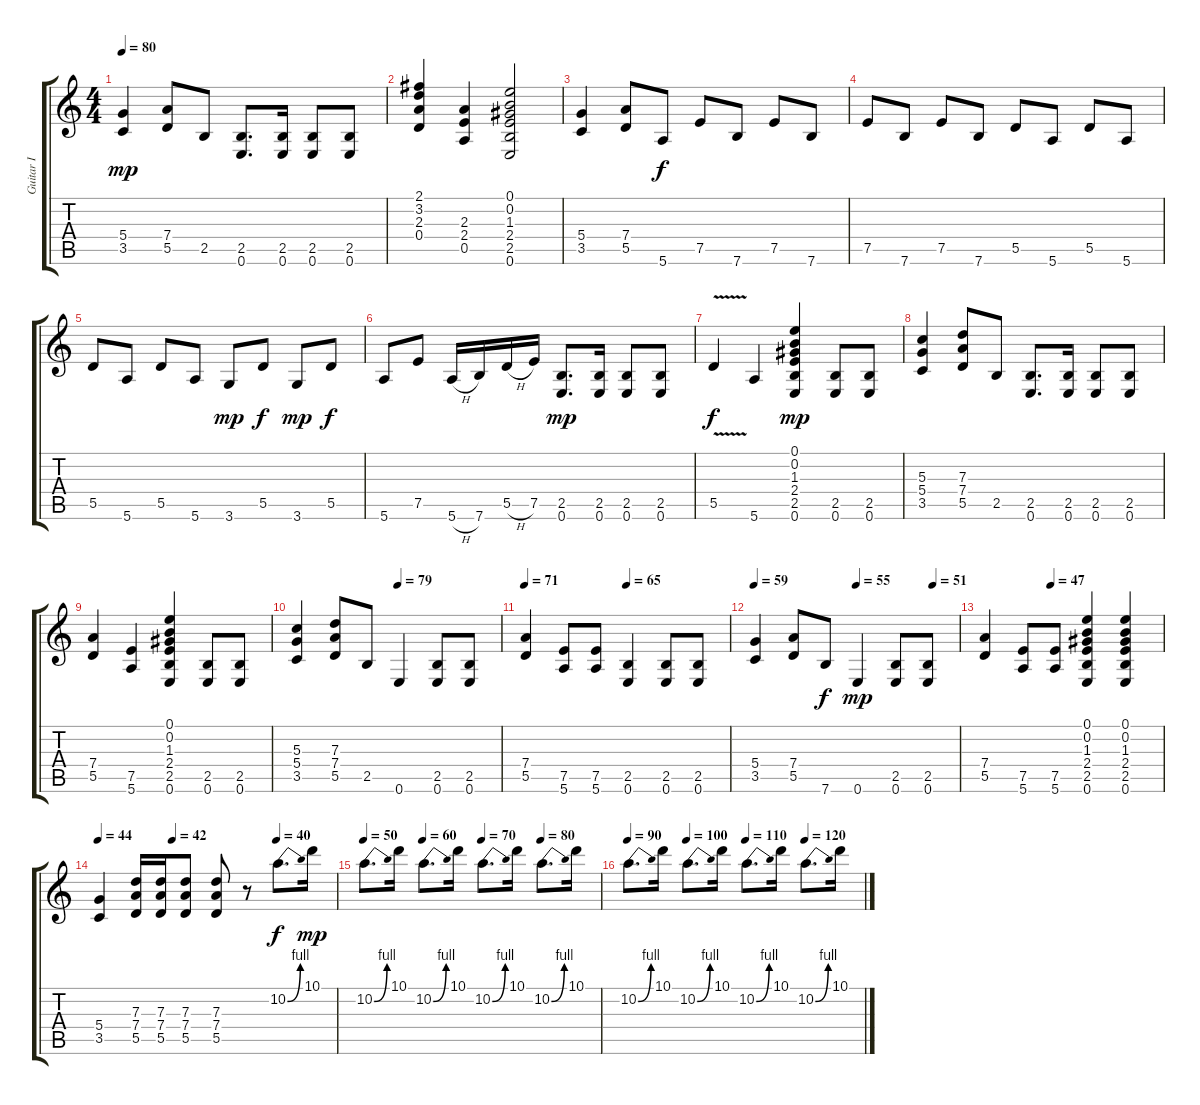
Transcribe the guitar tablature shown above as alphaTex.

\track ("Guitar I" "Guitar I") {instrument overdrivenguitar}
\staff {score tabs}
\tuning (E4 B3 G3 D3 A2 E2) {hide}
\ts (4 4)
\tempo 80
\clef g2
\ks c
(5.4 3.5).4{dy mp} (7.4 5.5).8 2.5.8 (2.5 0.6).8{d} (2.5 0.6).16 (2.5 0.6).8 (2.5 0.6).8 |
(2.1 3.2 2.3 0.4).4 (2.3 2.4 0.5).4 (0.1 0.2 1.3 2.4 2.5 0.6).2 |
(5.4 3.5).4 (7.4 5.5).8 5.6.8{dy f} 7.5.8 7.6.8 7.5.8 7.6.8 |
7.5.8 7.6.8 7.5.8 7.6.8 5.5.8 5.6.8 5.5.8 5.6.8 |
5.5.8 5.6.8 5.5.8 5.6.8 3.6.8{dy mp} 5.5.8{dy f} 3.6.8{dy mp} 5.5.8{dy f} |
5.6.8 7.5.8 5.6{h}.16 7.6.16 5.5{h}.16 7.5.16 (2.5 0.6).8{d dy mp} (2.5 0.6).16 (2.5 0.6).8 (2.5 0.6).8 |
5.5{v}.4{dy f} 5.6.4 (0.1 0.2 1.3 2.4 2.5 0.6).4{dy mp} (2.5 0.6).8 (2.5 0.6).8 |
(5.3 5.4 3.5).4 (7.3 7.4 5.5).8 2.5.8 (2.5 0.6).8{d} (2.5 0.6).16 (2.5 0.6).8 (2.5 0.6).8 |
(7.4 5.5).4 (7.5 5.6).4 (0.1 0.2 1.3 2.4 2.5 0.6).4 (2.5 0.6).8 (2.5 0.6).8 |
\tempo (79 0.5)
(5.3 5.4 3.5).4 (7.3 7.4 5.5).8 2.5.8 0.6.4 (2.5 0.6).8 (2.5 0.6).8 |
\tempo 71
\tempo (65 0.5)
(7.4 5.5).4 (7.5 5.6).8 (7.5 5.6).8 (2.5 0.6).4 (2.5 0.6).8 (2.5 0.6).8 |
\tempo 59
\tempo (55 0.5)
\tempo (51 0.875)
(5.4 3.5).4 (7.4 5.5).8 7.6.8{dy f} 0.6.4{dy mp} (2.5 0.6).8 (2.5 0.6).8 |
\tempo (47 0.375)
(7.4 5.5).4 (7.5 5.6).8 (7.5 5.6).8 (0.1 0.2 1.3 2.4 2.5 0.6).4 (0.1 0.2 1.3 2.4 2.5 0.6).4 |
\tempo 44
\tempo (42 0.3125)
\tempo (40 0.75)
(5.4 3.5).4 (7.3 7.4 5.5).16 (7.3 7.4 5.5).16 (7.3 7.4 5.5).8 (7.3 7.4 5.5).8 r.8 10.2{be (bend 0 0 60 4)}.8{d dy f} 10.1.16{dy mp} |
\tempo 50
\tempo (60 0.25)
\tempo (70 0.5)
\tempo (80 0.75)
10.2{be (bend 0 0 60 4)}.8{d} 10.1.16 10.2{be (bend 0 0 60 4)}.8{d} 10.1.16 10.2{be (bend 0 0 60 4)}.8{d} 10.1.16 10.2{be (bend 0 0 60 4)}.8{d} 10.1.16 |
\tempo 90
\tempo (100 0.25)
\tempo (110 0.5)
\tempo (120 0.75)
10.2{be (bend 0 0 60 4)}.8{d} 10.1.16 10.2{be (bend 0 0 60 4)}.8{d} 10.1.16 10.2{be (bend 0 0 60 4)}.8{d} 10.1.16 10.2{be (bend 0 0 60 4)}.8{d} 10.1.16
